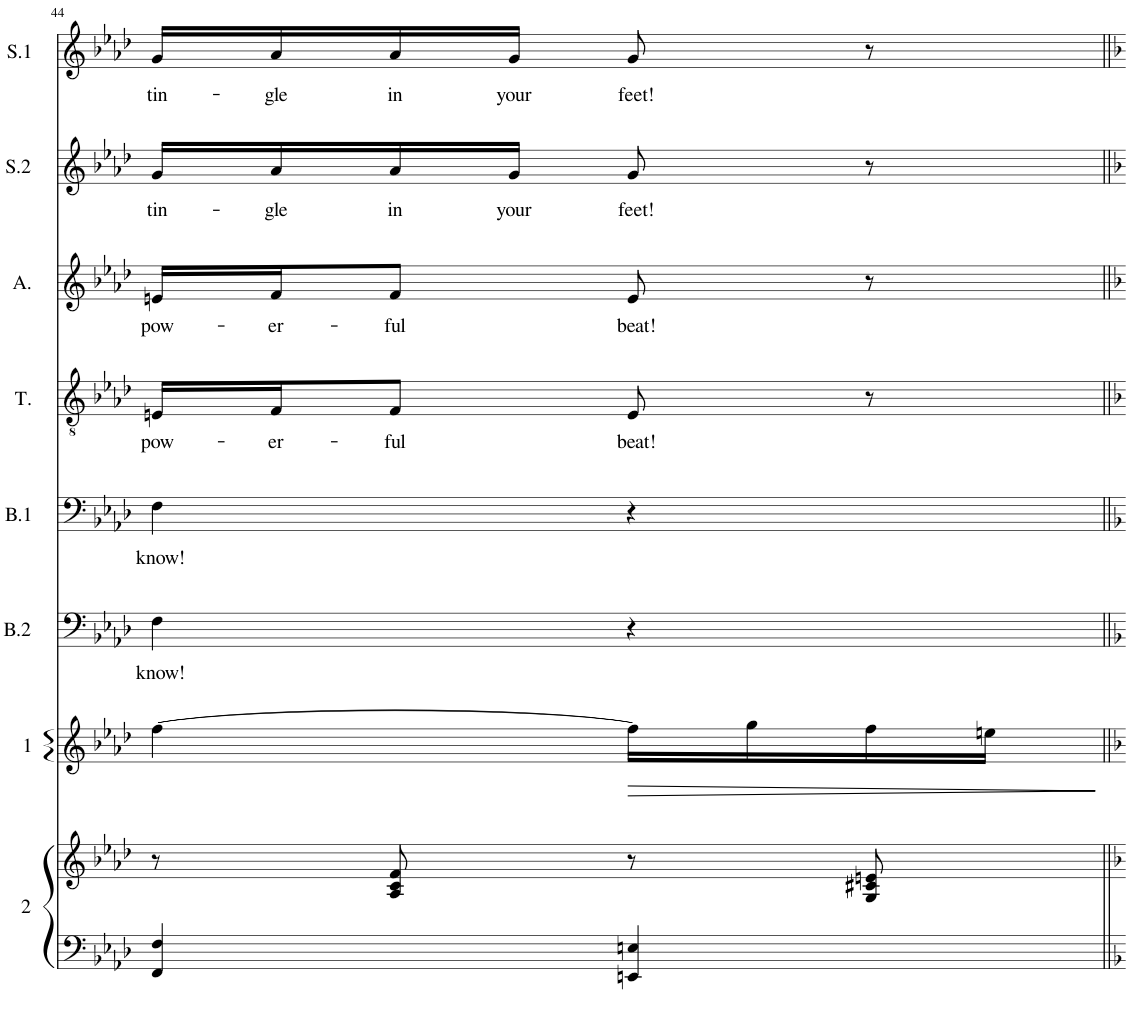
**kern	**kern	**kern	**dynam	**kern	**text	**kern	**text	**kern	**text	**kern	**text	**kern	**text	**kern	**text
*part8	*part8	*part7	*part7	*part6	*part6	*part5	*part5	*part4	*part4	*part3	*part3	*part2	*part2	*part1	*part1
*staff9	*staff8	*staff7	*staff7	*staff6	*staff6	*staff5	*staff5	*staff4	*staff4	*staff3	*staff3	*staff2	*staff2	*staff1	*staff1
*I"SECUNDO	*	*I"PRIMO	*	*I"Bas 2	*	*I"Bas 1	*	*I"Tenor	*	*I"Alt	*	*I"Sopraan 2	*	*I"Sopraan 1	*
*	*	*	*	*I'B.2	*	*I'B.1	*	*I'T.	*	*I'A.	*	*I'S.2	*	*I'S.1	*
!!LO:PB:g=z
*clefF4	*clefG2	*clefG2	*	*clefF4	*	*clefF4	*	*clefGv2	*	*clefG2	*	*clefG2	*	*clefG2	*
*	*	*	*	*	*	*	*	*	*	*	*	*	*	*Trd1c2	*
*k[b-e-a-d-]	*k[b-e-a-d-]	*k[b-e-a-d-]	*	*k[b-e-a-d-]	*	*k[b-e-a-d-]	*	*k[b-e-a-d-]	*	*k[b-e-a-d-]	*	*k[b-e-a-d-]	*	*k[b-e-a-d-]	*
*M2/4	*M2/4	*M2/4	*	*M2/4	*	*M2/4	*	*M2/4	*	*M2/4	*	*M2/4	*	*M2/4	*
=44	=44	=44	=44	=44	=44	=44	=44	=44	=44	=44	=44	=44	=44	=44	=44
!	!	!	!	!	!LO:LY:b	!	!LO:LY:b	!	!LO:LY:b	!	!LO:LY:b	!	!LO:LY:b	!	!LO:LY:b
4FF/ 4F/	8r	[4ff\	.	4F\	know!	4F\	know!	16En/LL	pow-	16en/LL	pow-	16g/LL	tin-	16g/LL	tin-
!	!	!	!	!	!	!	!	!	!LO:LY:b	!	!LO:LY:b	!	!LO:LY:b	!	!LO:LY:b
.	.	.	.	.	.	.	.	16F/J	-er-	16f/J	-er-	16a-/	-gle	16a-/	-gle
!	!	!	!	!	!	!	!	!	!LO:LY:b	!	!LO:LY:b	!	!LO:LY:b	!	!LO:LY:b
.	8A-/ 8c/ 8f/	.	.	.	.	.	.	8F/J	-ful	8f/J	-ful	16a-/	in	16a-/	in
!	!	!	!	!	!	!	!	!	!	!	!	!	!LO:LY:b	!	!LO:LY:b
.	.	.	.	.	.	.	.	.	.	.	.	16g/JJ	your	16g/JJ	your
!	!	!	!LO:HP:b	!	!	!	!	!	!LO:LY:b	!	!LO:LY:b	!	!LO:LY:b	!	!LO:LY:b
4EEn/ 4En/	8r	16ff\LL]	>	4r	.	4r	.	8E/	beat!	8e/	beat!	8g/	feet!	8g/	feet!
.	.	16gg\	.	.	.	.	.	.	.	.	.	.	.	.	.
.	8G/ 8c#X/ 8en/	16ff\	.	.	.	.	.	8r	.	8r	.	8r	.	8r	.
.	.	16een\JJ	.	.	.	.	.	.	.	.	.	.	.	.	.
.	.	.	]	.	.	.	.	.	.	.	.	.	.	.	.
=||	=||	=||	=||	=||	=||	=||	=||	=||	=||	=||	=||	=||	=||	=||	=||
*-	*-	*-	*-	*-	*-	*-	*-	*-	*-	*-	*-	*-	*-	*-	*-
